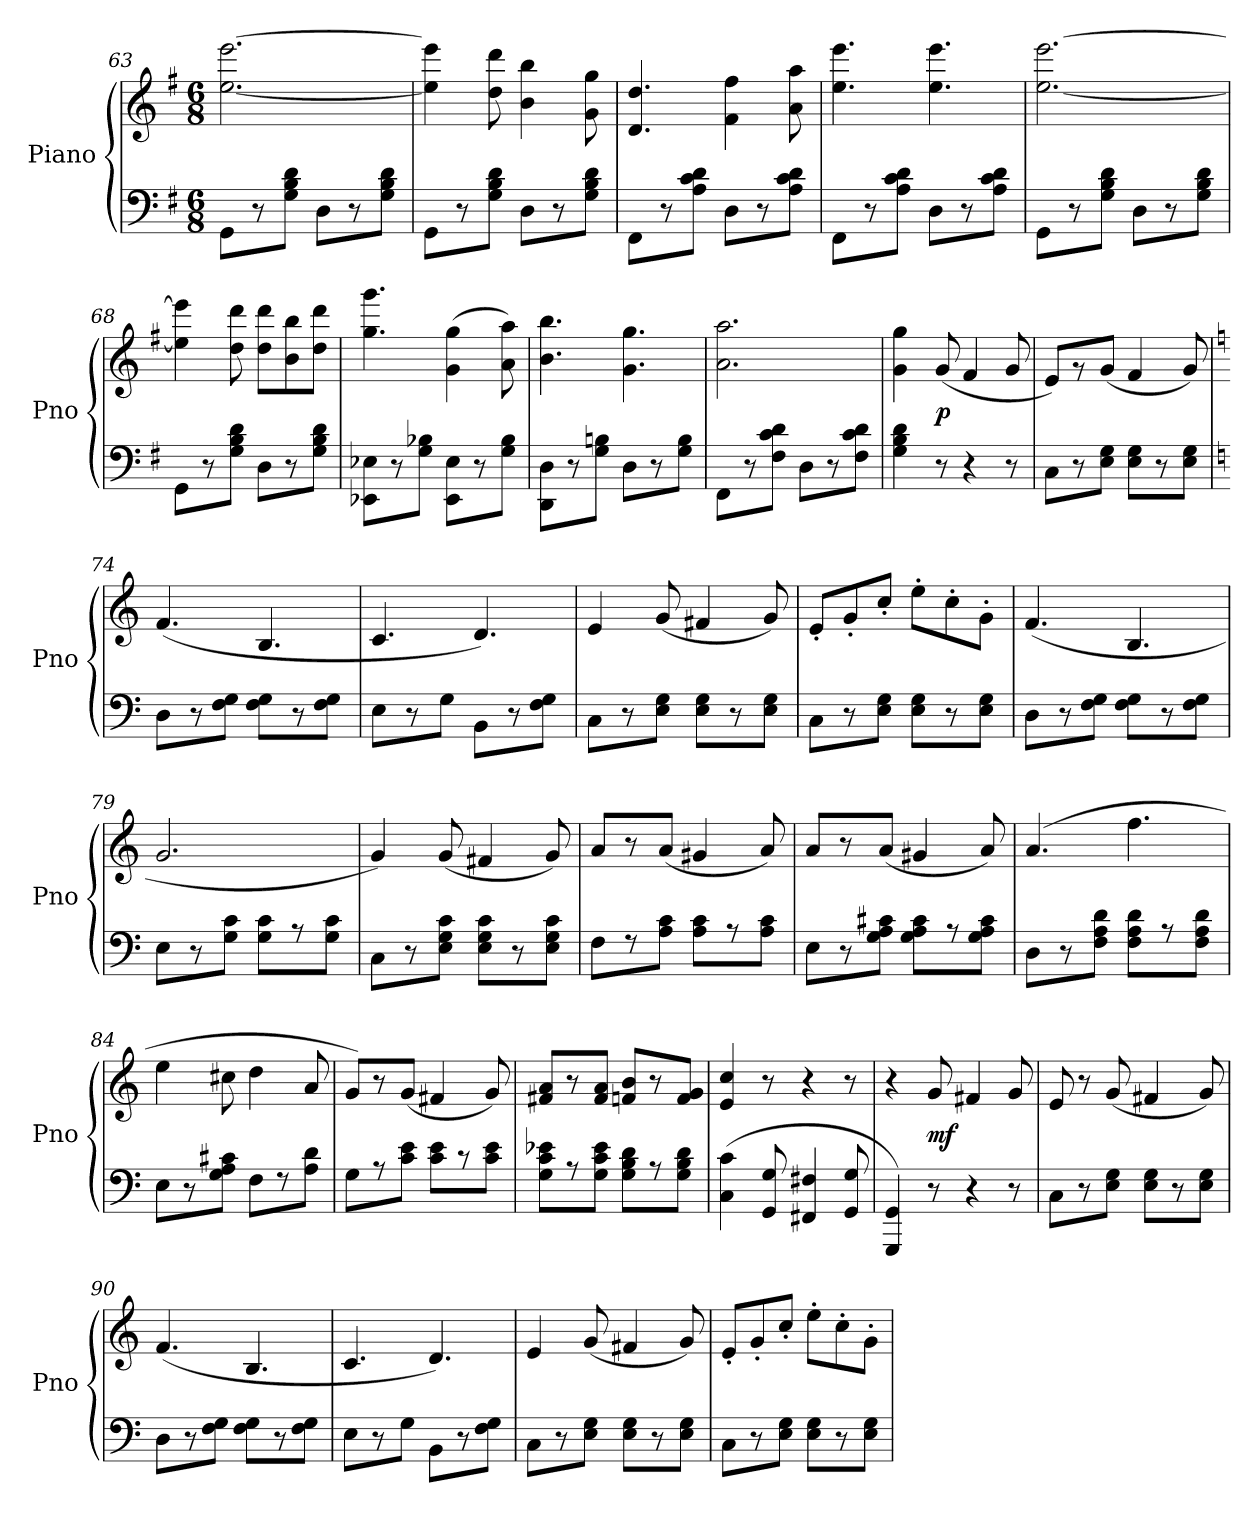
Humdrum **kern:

**kern	**kern	**dynam
*part1	*part1	*part1
*staff2	*staff1	*staff1/2
*I"Piano	*	*
*I'Pno	*	*
*clefF4	*clefG2	*
*k[f#]	*k[f#]	*
*M6/8	*M6/8	*
=63	=63	=63
8GG\L	[2.ee\ [2.eee\	.
8r	.	.
8G\ 8B\ 8d\J	.	.
8D\L	.	.
8r	.	.
8G\ 8B\ 8d\J	.	.
=64	=64	=64
8GG\L	4ee]\ 4eee]\	.
8r	.	.
8G\ 8B\ 8d\J	8dd\ 8ddd\	.
8D\L	4b\ 4bb\	.
8r	.	.
8G\ 8B\ 8d\J	8g\ 8gg\	.
=65	=65	=65
8FF#\L	4.d/ 4.dd/	.
8r	.	.
8A\ 8c\ 8d\J	.	.
8D\L	4f#\ 4ff#\	.
8r	.	.
8A\ 8c\ 8d\J	8a\ 8aa\	.
=66	=66	=66
8FF#\L	4.ee\ 4.eee\	.
8r	.	.
8A\ 8c\ 8d\J	.	.
8D\L	4.ee\ 4.eee\	.
8r	.	.
8A\ 8c\ 8d\J	.	.
=67	=67	=67
8GG\L	[2.ee\ [2.eee\	.
8r	.	.
8G\ 8B\ 8d\J	.	.
8D\L	.	.
8r	.	.
8G\ 8B\ 8d\J	.	.
=68	=68	=68
8GG\L	4ee]\ 4eee]\	.
8r	.	.
8G\ 8B\ 8d\J	8dd\ 8ddd\	.
8D\L	8dd\ 8ddd\L	.
8r	8b\ 8bb\	.
8G\ 8B\ 8d\J	8dd\ 8ddd\J	.
=69	=69	=69
8EE-X\ 8E-X\L	4.gg\ 4.ggg\	.
8r	.	.
8G\ 8B-X\J	.	.
8EE-\ 8E-\L	(4g\ 4gg\	.
8r	.	.
8G\ 8B-\J	8a\ 8aa\)	.
=70	=70	=70
8DD\ 8D\L	4.b\ 4.bb\	.
8r	.	.
8G\ 8Bn\J	.	.
8D\L	4.g\ 4.gg\	.
8r	.	.
8G\ 8B\J	.	.
=71	=71	=71
8FF#\L	2.a\ 2.aa\	.
8r	.	.
8F#\ 8c\ 8d\J	.	.
8D\L	.	.
8r	.	.
8F#\ 8c\ 8d\J	.	.
=72	=72	=72
4G\ 4B\ 4d\	4g\ 4gg\	.
8r	(8g/	p
4r	4f#/	.
8r	8g/	.
=73	=73	=73
8C\L	8e/L)	.
8r	8r	.
8E\ 8G\J	(8g/J	.
8E\ 8G\L	4f#/	.
8r	.	.
8E\ 8G\J	8g/)	.
=74	=74	=74
*k[]	*k[]	*
8D\L	(4.f/	.
8r	.	.
8F\ 8G\J	.	.
8F\ 8G\L	4.B/	.
8r	.	.
8F\ 8G\J	.	.
=75	=75	=75
8E\L	4.c/	.
8r	.	.
8G\J	.	.
8BB\L	4.d/)	.
8r	.	.
8F\ 8G\J	.	.
=76	=76	=76
8C\L	4e/	.
8r	.	.
8E\ 8G\J	(8g/	.
8E\ 8G\L	4f#X/	.
8r	.	.
8E\ 8G\J	8g/)	.
=77	=77	=77
8C\L	8e'/L	.
8r	8g'/	.
8E\ 8G\J	8cc'/J	.
8E\ 8G\L	8ee'\L	.
8r	8cc'\	.
8E\ 8G\J	8g'\J	.
=78	=78	=78
8D\L	(4.f/	.
8r	.	.
8F\ 8G\J	.	.
8F\ 8G\L	4.B/	.
8r	.	.
8F\ 8G\J	.	.
=79	=79	=79
8E\L	2.g/	.
8r	.	.
8G\ 8c\J	.	.
8G\ 8c\L	.	.
8r	.	.
8G\ 8c\J	.	.
=80	=80	=80
8C\L	4g/)	.
8r	.	.
8E\ 8G\ 8c\J	(8g/	.
8E\ 8G\ 8c\L	4f#X/	.
8r	.	.
8E\ 8G\ 8c\J	8g/)	.
=81	=81	=81
8F\L	8a/L	.
8r	8r	.
8A\ 8c\J	(8a/J	.
8A\ 8c\L	4g#X/	.
8r	.	.
8A\ 8c\J	8a/)	.
=82	=82	=82
8E\L	8a/L	.
8r	8r	.
8G\ 8A\ 8c#X\J	(8a/J	.
8G\ 8A\ 8c#\L	4g#X/	.
8r	.	.
8G\ 8A\ 8c#\J	8a/)	.
=83	=83	=83
8D\L	(4.a/	.
8r	.	.
8F\ 8A\ 8d\J	.	.
8F\ 8A\ 8d\L	4.ff\	.
8r	.	.
8F\ 8A\ 8d\J	.	.
=84	=84	=84
8E\L	4ee\	.
8r	.	.
8G\ 8A\ 8c#X\J	8cc#X\	.
8F\L	4dd\	.
8r	.	.
8A\ 8d\J	8a/	.
=85	=85	=85
8G\L	8g/L)	.
8r	8r	.
8c\ 8e\J	(8g/J	.
8c\ 8e\L	4f#X/	.
8r	.	.
8c\ 8e\J	8g/)	.
=86	=86	=86
8G\ 8c\ 8e-X\L	8f#X/ 8a/L	.
8r	8r	.
8G\ 8c\ 8e-\J	8f#/ 8a/J	.
8G\ 8B\ 8d\L	8fn/ 8b/L	.
8r	8r	.
8G\ 8B\ 8d\J	8f/ 8g/J	.
=87	=87	=87
(4C\ 4c\	4e/ 4cc/	.
8GG/ 8G/	8r	.
4FF#X/ 4F#X/	4r	.
8GG/ 8G/	8r	.
=88	=88	=88
4GGG/ 4GG/)	4r	.
8r	8g/	mf
4r	4f#X/	.
8r	8g/	.
=89	=89	=89
8C\L	8e/	.
8r	8r	.
8E\ 8G\J	(8g/	.
8E\ 8G\L	4f#X/	.
8r	.	.
8E\ 8G\J	8g/)	.
=90	=90	=90
8D\L	(4.f/	.
8r	.	.
8F\ 8G\J	.	.
8F\ 8G\L	4.B/	.
8r	.	.
8F\ 8G\J	.	.
=91	=91	=91
8E\L	4.c/	.
8r	.	.
8G\J	.	.
8BB\L	4.d/)	.
8r	.	.
8F\ 8G\J	.	.
=92	=92	=92
8C\L	4e/	.
8r	.	.
8E\ 8G\J	(8g/	.
8E\ 8G\L	4f#X/	.
8r	.	.
8E\ 8G\J	8g/)	.
=93	=93	=93
8C\L	8e'/L	.
8r	8g'/	.
8E\ 8G\J	8cc'/J	.
8E\ 8G\L	8ee'\L	.
8r	8cc'\	.
8E\ 8G\J	8g'\J	.
=	=	=
*-	*-	*-
